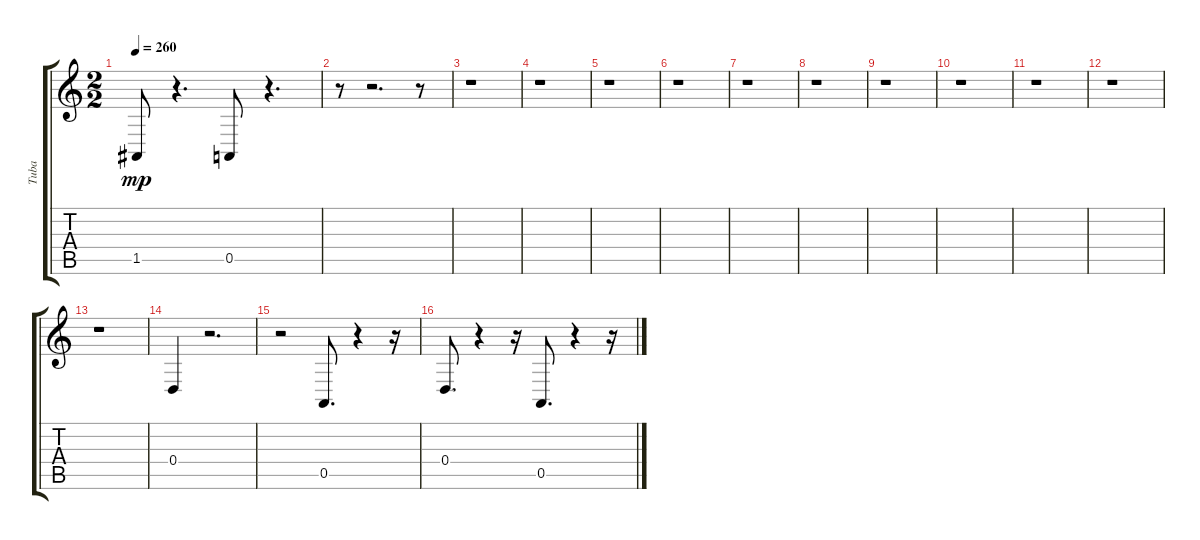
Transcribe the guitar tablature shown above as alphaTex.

\track ("Tuba" "Tuba") {instrument tuba}
\staff {score tabs}
\tuning (E4 B3 G3 D3 A2 E2) {hide}
\ts (2 2)
\tempo 260
\clef g2
\ks c
1.5.8{dy mp} r.4{d} 0.5.8 r.4{d} |
r.8 r.2{d} r.8 |
r.1 |
r.1 |
r.1 |
r.1 |
r.1 |
r.1 |
r.1 |
r.1 |
r.1 |
r.1 |
r.1 |
0.4.4 r.2{d} |
r.2 0.5.8{d} r.4 r.16 |
0.4.8{d} r.4 r.16 0.5.8{d} r.4 r.16
